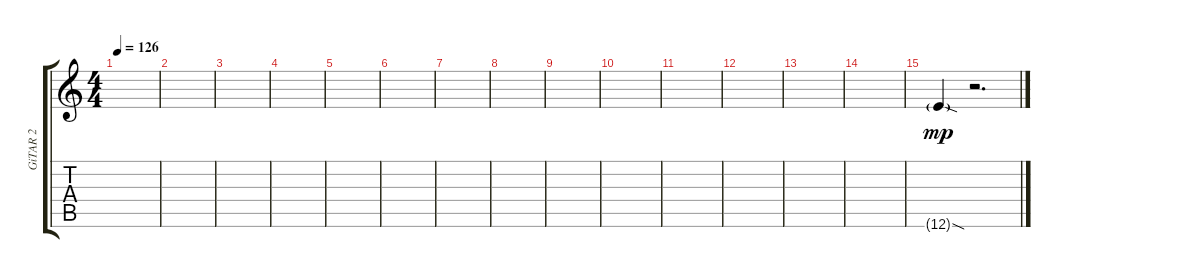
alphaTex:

\track ("GiTAR 2" "GiTAR 2") {instrument distortionguitar}
\staff {score tabs}
\tuning (E4 B3 G3 D3 A2 E2) {hide}
\ts (4 4)
\tempo 126
\clef g2
\ks c
|
|
|
|
|
|
|
|
|
|
|
|
|
|
12.6{sod g}.4{dy mp} r.2{d}
